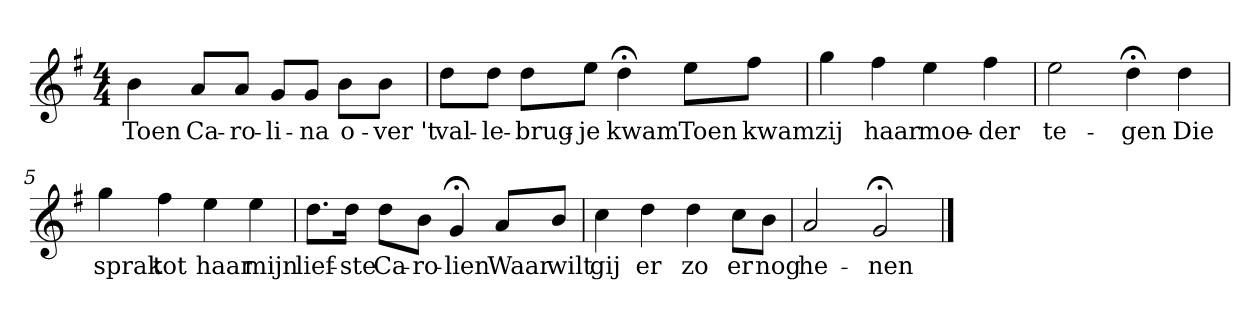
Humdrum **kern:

**kern	**text
*part1	*part1
*staff1	*staff1
*k[f#]	*
*G:	*
*M4/4	*
*MM120	*
=1	=1
4b	Toen
8aL	Ca-
8aJ	-ro-
8gL	-li-
8gJ	-na
8bL	o-
8bJ	-ver 't
=2	=2
8ddL	val-
8ddJ	-le-
8ddL	-brug-
8eeJ	-je
4dd;<	kwam
8eeL	Toen
8ff#J	kwam
=3	=3
4gg	zij
4ff#	haar
4ee	moe-
4ff#	-der
=4	=4
2ee	te-
4dd;<	-gen
4dd	Die
=5	=5
4gg	sprak
4ff#	tot
4ee	haar
4ee	mijn
=6	=6
8.ddL	lief-
16ddJk	-ste
8ddL	Ca-
8bJ	-ro-
4g;<	-lien
8aL	Waar
8bJ	wilt
=7	=7
4cc	gij
4dd	er
4dd	zo
8ccL	er
8bJ	nog
=8	=8
2a	he-
2g;<	-nen
==	==
*-	*-
